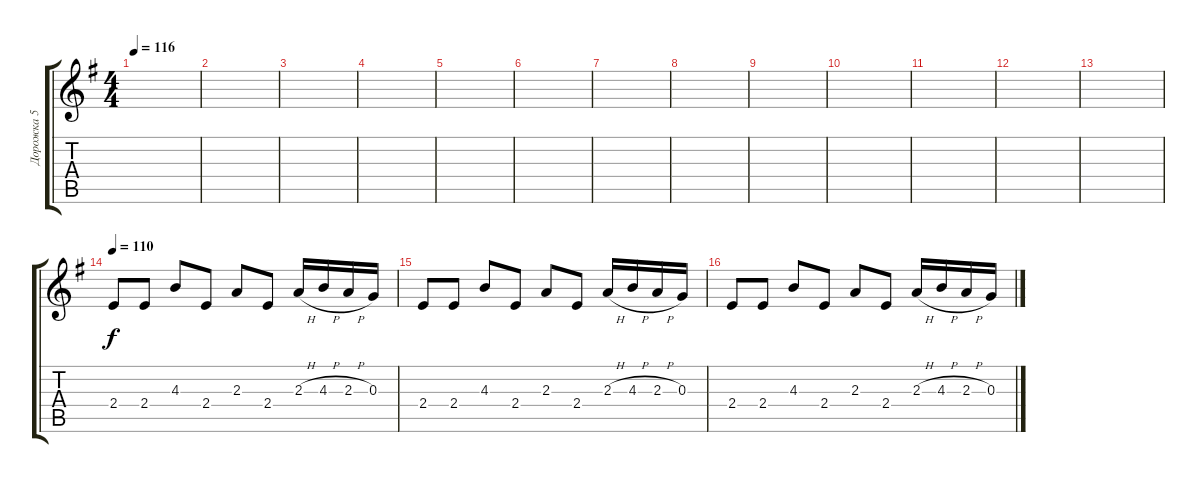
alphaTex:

\track ("Дорожка 5" "Дорожка 5") {instrument distortionguitar}
\staff {score tabs}
\tuning (E4 B3 G3 D3 A2 E2) {hide}
\ts (4 4)
\tempo 116
\clef g2
\ks eminor
|
|
|
|
|
|
|
|
|
|
|
|
|
\tempo 110
2.4.8 2.4.8 4.3.8 2.4.8 2.3.8 2.4.8 2.3{h}.16 4.3{h}.16 2.3{h}.16 0.3.16 |
2.4.8 2.4.8 4.3.8 2.4.8 2.3.8 2.4.8 2.3{h}.16 4.3{h}.16 2.3{h}.16 0.3.16 |
2.4.8 2.4.8 4.3.8 2.4.8 2.3.8 2.4.8 2.3{h}.16 4.3{h}.16 2.3{h}.16 0.3.16
